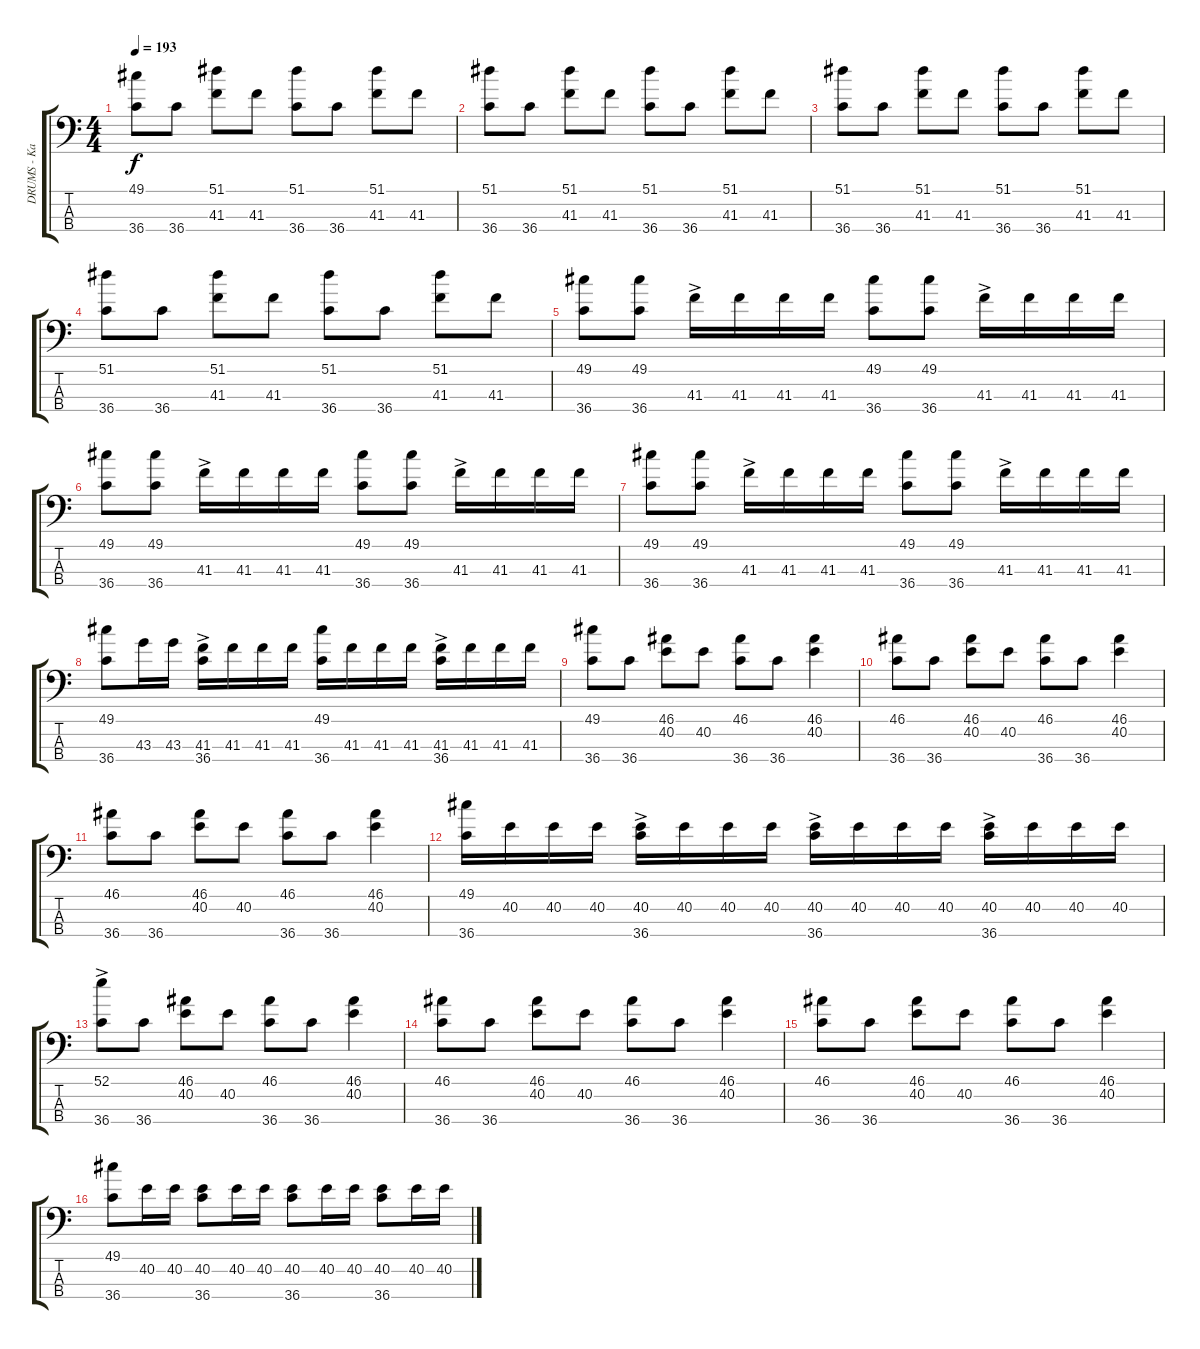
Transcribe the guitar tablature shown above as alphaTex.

\track ("DRUMS - Kamijyo" "DRUMS - Ka") {instrument acousticgrandpiano}
\staff {score tabs}
\tuning (C-1 C-1 C-1 C-1) {hide}
\ts (4 4)
\tempo 193
\clef f4
\ks c
(49.1 36.4).8{dy f} 36.4.8 (51.1 41.3).8 41.3.8 (51.1 36.4).8 36.4.8 (51.1 41.3).8 41.3.8 |
(51.1 36.4).8 36.4.8 (51.1 41.3).8 41.3.8 (51.1 36.4).8 36.4.8 (51.1 41.3).8 41.3.8 |
(51.1 36.4).8 36.4.8 (51.1 41.3).8 41.3.8 (51.1 36.4).8 36.4.8 (51.1 41.3).8 41.3.8 |
(51.1 36.4).8 36.4.8 (51.1 41.3).8 41.3.8 (51.1 36.4).8 36.4.8 (51.1 41.3).8 41.3.8 |
(49.1 36.4).8 (49.1 36.4).8 41.3{ac}.16 41.3.16 41.3.16 41.3.16 (49.1 36.4).8 (49.1 36.4).8 41.3{ac}.16 41.3.16 41.3.16 41.3.16 |
(49.1 36.4).8 (49.1 36.4).8 41.3{ac}.16 41.3.16 41.3.16 41.3.16 (49.1 36.4).8 (49.1 36.4).8 41.3{ac}.16 41.3.16 41.3.16 41.3.16 |
(49.1 36.4).8 (49.1 36.4).8 41.3{ac}.16 41.3.16 41.3.16 41.3.16 (49.1 36.4).8 (49.1 36.4).8 41.3{ac}.16 41.3.16 41.3.16 41.3.16 |
(49.1 36.4).8 43.3.16 43.3.16 (41.3{ac} 36.4).16 41.3.16 41.3.16 41.3.16 (49.1 36.4).16 41.3.16 41.3.16 41.3.16 (41.3{ac} 36.4).16 41.3.16 41.3.16 41.3.16 |
(49.1 36.4).8 36.4.8 (46.1 40.2).8 40.2.8 (46.1 36.4).8 36.4.8 (46.1 40.2).4 |
(46.1 36.4).8 36.4.8 (46.1 40.2).8 40.2.8 (46.1 36.4).8 36.4.8 (46.1 40.2).4 |
(46.1 36.4).8 36.4.8 (46.1 40.2).8 40.2.8 (46.1 36.4).8 36.4.8 (46.1 40.2).4 |
(49.1 36.4).16 40.2.16 40.2.16 40.2.16 (40.2{ac} 36.4).16 40.2.16 40.2.16 40.2.16 (40.2{ac} 36.4).16 40.2.16 40.2.16 40.2.16 (40.2{ac} 36.4).16 40.2.16 40.2.16 40.2.16 |
(52.1{ac} 36.4).8 36.4.8 (46.1 40.2).8 40.2.8 (46.1 36.4).8 36.4.8 (46.1 40.2).4 |
(46.1 36.4).8 36.4.8 (46.1 40.2).8 40.2.8 (46.1 36.4).8 36.4.8 (46.1 40.2).4 |
(46.1 36.4).8 36.4.8 (46.1 40.2).8 40.2.8 (46.1 36.4).8 36.4.8 (46.1 40.2).4 |
(49.1 36.4).8 40.2.16 40.2.16 (40.2 36.4).8 40.2.16 40.2.16 (40.2 36.4).8 40.2.16 40.2.16 (40.2 36.4).8 40.2.16 40.2.16
